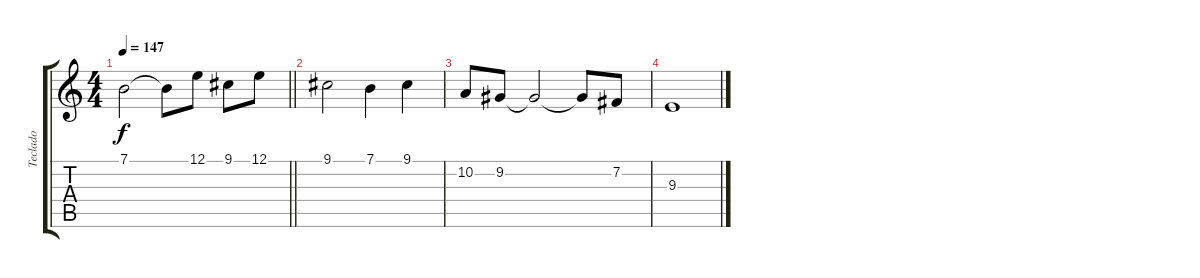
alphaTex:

\track ("Teclado" "Teclado") {instrument drawbarorgan}
\staff {score tabs}
\tuning (E4 B3 G3 D3 A2 E2) {hide}
\ts (4 4)
\tempo 147
\clef g2
\barLineRight lightlight
\ks c
7.1.2{dy f} 7.1{t}.8 12.1.8 9.1.8 12.1.8 |
9.1.2 7.1.4 9.1.4 |
10.2.8 9.2.8 9.2{t}.2 9.2{t}.8 7.2.8 |
9.3.1
